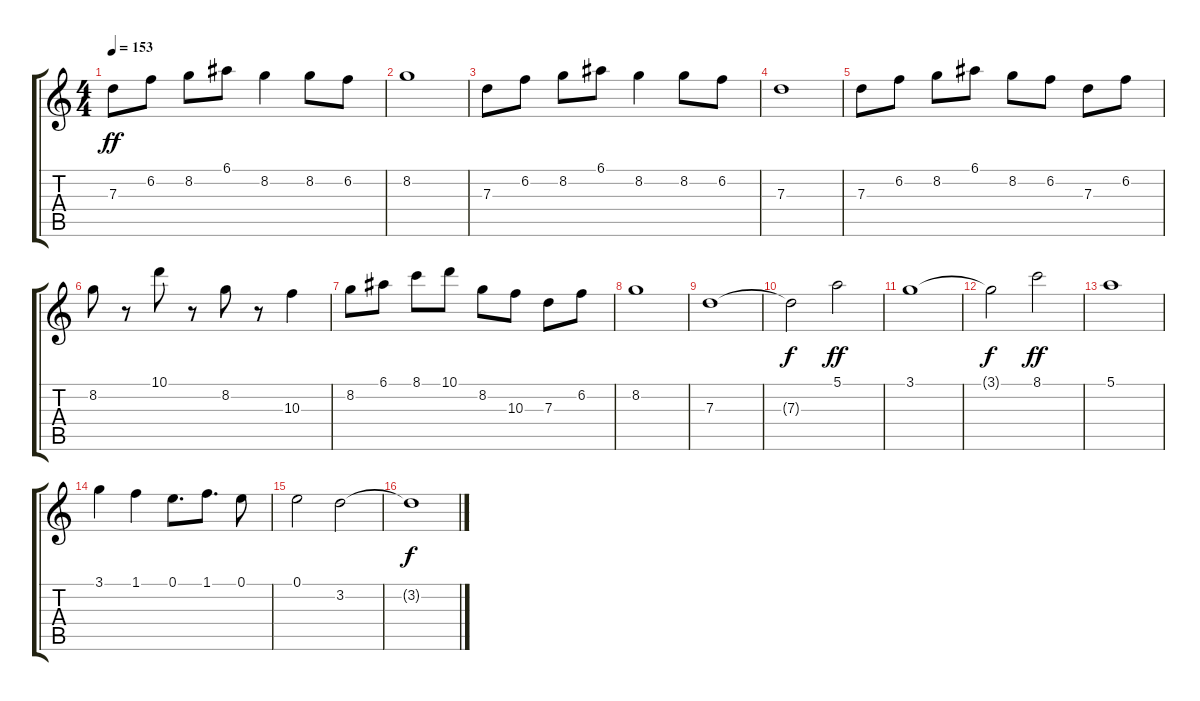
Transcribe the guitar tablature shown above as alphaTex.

\track "" {instrument distortionguitar}
\staff {score tabs}
\tuning (E4 B3 G3 D3 A2 E2) {hide}
\ts (4 4)
\tempo 153
\clef g2
\ks c
7.3.8{dy ff} 6.2.8 8.2.8 6.1.8 8.2.4 8.2.8 6.2.8 |
8.2.1 |
7.3.8 6.2.8 8.2.8 6.1.8 8.2.4 8.2.8 6.2.8 |
7.3.1 |
7.3.8 6.2.8 8.2.8 6.1.8 8.2.8 6.2.8 7.3.8 6.2.8 |
8.2.8 r.8 10.1.8 r.8 8.2.8 r.8 10.3.4 |
8.2.8 6.1.8 8.1.8 10.1.8 8.2.8 10.3.8 7.3.8 6.2.8 |
8.2.1 |
7.3.1 |
7.3{t}.2{dy f} 5.1.2{dy ff} |
3.1.1 |
3.1{t}.2{dy f} 8.1.2{dy ff} |
5.1.1 |
3.1.4 1.1.4 0.1.8{d} 1.1.8{d} 0.1.8 |
0.1.2 3.2.2 |
3.2{t}.1{dy f}
